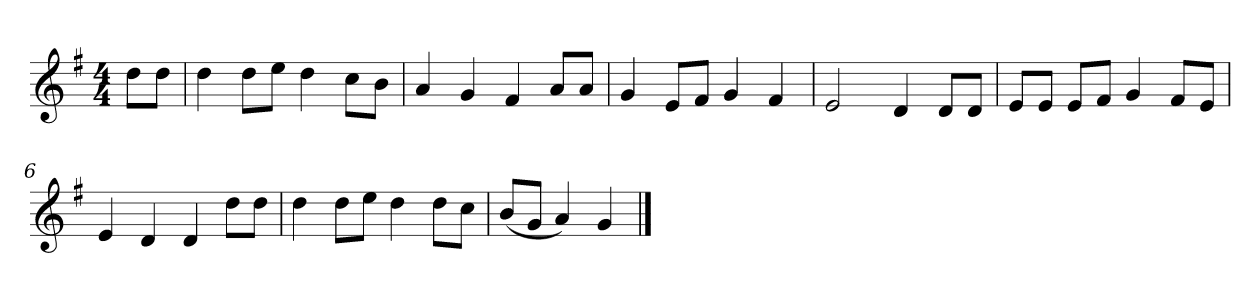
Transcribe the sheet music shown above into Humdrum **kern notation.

**kern
*part1
*staff1
*k[f#]
*M4/4
*MM120
=
8ddL
8ddJ
=1
4dd
8ddL
8eeJ
4dd
8ccL
8bJ
=2
4a
4g
4f#
8aL
8aJ
=3
4g
8eL
8f#J
4g
4f#
=4
2e
4d
8dL
8dJ
=5
8eL
8eJ
8eL
8f#J
4g
8f#L
8eJ
=6
4e
4d
4d
8ddL
8ddJ
=7
4dd
8ddL
8eeJ
4dd
8ddL
8ccJ
=8
(8bL
8gJ
4a)
4g
==
*-
